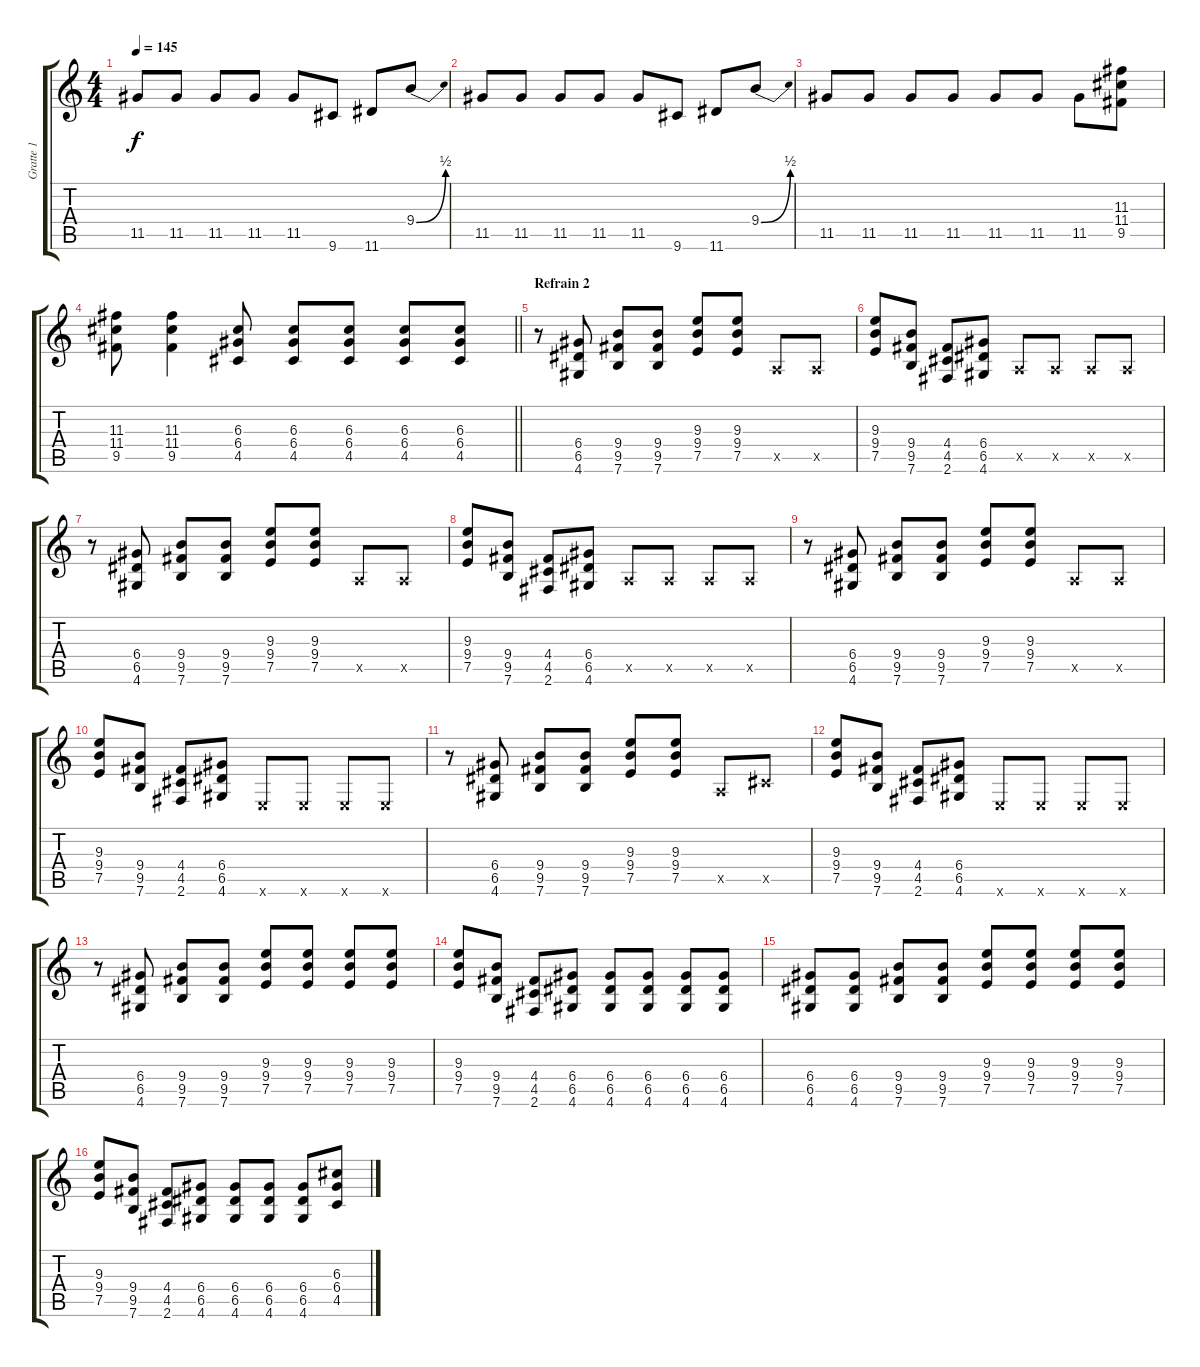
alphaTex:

\track ("Gratte 1" "Gratte 1") {instrument electricguitarmuted}
\staff {score tabs}
\tuning (E4 B3 G3 D3 A2 E2) {hide}
\ts (4 4)
\tempo 145
\clef g2
\ks c
11.5.8{dy f} 11.5.8 11.5.8 11.5.8 11.5.8 9.6.8 11.6.8 9.4{be (bend 0 0 60 2)}.8 |
11.5.8 11.5.8 11.5.8 11.5.8 11.5.8 9.6.8 11.6.8 9.4{be (bend 0 0 60 2)}.8 |
11.5.8 11.5.8 11.5.8 11.5.8 11.5.8 11.5.8 11.5.8 (11.3 11.4 9.5).8 |
\barLineRight lightlight
(11.3 11.4 9.5).8 (11.3 11.4 9.5).4 (6.3 6.4 4.5).8 (6.3 6.4 4.5).8 (6.3 6.4 4.5).8 (6.3 6.4 4.5).8 (6.3 6.4 4.5).8 |
\section ("" "Refrain 2")
r.8 (6.4 6.5 4.6).8 (9.4 9.5 7.6).8 (9.4 9.5 7.6).8 (9.3 9.4 7.5).8 (9.3 9.4 7.5).8 0.5{x}.8 0.5{x}.8 |
(9.3 9.4 7.5).8 (9.4 9.5 7.6).8 (4.4 4.5 2.6).8 (6.4 6.5 4.6).8 0.5{x}.8 0.5{x}.8 0.5{x}.8 0.5{x}.8 |
r.8 (6.4 6.5 4.6).8 (9.4 9.5 7.6).8 (9.4 9.5 7.6).8 (9.3 9.4 7.5).8 (9.3 9.4 7.5).8 0.5{x}.8 0.5{x}.8 |
(9.3 9.4 7.5).8 (9.4 9.5 7.6).8 (4.4 4.5 2.6).8 (6.4 6.5 4.6).8 0.5{x}.8 0.5{x}.8 0.5{x}.8 0.5{x}.8 |
r.8 (6.4 6.5 4.6).8 (9.4 9.5 7.6).8 (9.4 9.5 7.6).8 (9.3 9.4 7.5).8 (9.3 9.4 7.5).8 0.5{x}.8 0.5{x}.8 |
(9.3 9.4 7.5).8 (9.4 9.5 7.6).8 (4.4 4.5 2.6).8 (6.4 6.5 4.6).8 0.6{x}.8 0.6{x}.8 0.6{x}.8 0.6{x}.8 |
r.8 (6.4 6.5 4.6).8 (9.4 9.5 7.6).8 (9.4 9.5 7.6).8 (9.3 9.4 7.5).8 (9.3 9.4 7.5).8 0.5{x}.8 4.5{x}.8 |
(9.3 9.4 7.5).8 (9.4 9.5 7.6).8 (4.4 4.5 2.6).8 (6.4 6.5 4.6).8 0.6{x}.8 0.6{x}.8 0.6{x}.8 0.6{x}.8 |
r.8 (6.4 6.5 4.6).8 (9.4 9.5 7.6).8 (9.4 9.5 7.6).8 (9.3 9.4 7.5).8 (9.3 9.4 7.5).8 (9.3 9.4 7.5).8 (9.3 9.4 7.5).8 |
(9.3 9.4 7.5).8 (9.4 9.5 7.6).8 (4.4 4.5 2.6).8 (6.4 6.5 4.6).8 (6.4 6.5 4.6).8 (6.4 6.5 4.6).8 (6.4 6.5 4.6).8 (6.4 6.5 4.6).8 |
(6.4 6.5 4.6).8 (6.4 6.5 4.6).8 (9.4 9.5 7.6).8 (9.4 9.5 7.6).8 (9.3 9.4 7.5).8 (9.3 9.4 7.5).8 (9.3 9.4 7.5).8 (9.3 9.4 7.5).8 |
(9.3 9.4 7.5).8 (9.4 9.5 7.6).8 (4.4 4.5 2.6).8 (6.4 6.5 4.6).8 (6.4 6.5 4.6).8 (6.4 6.5 4.6).8 (6.4 6.5 4.6).8 (6.3 6.4 4.5).8
